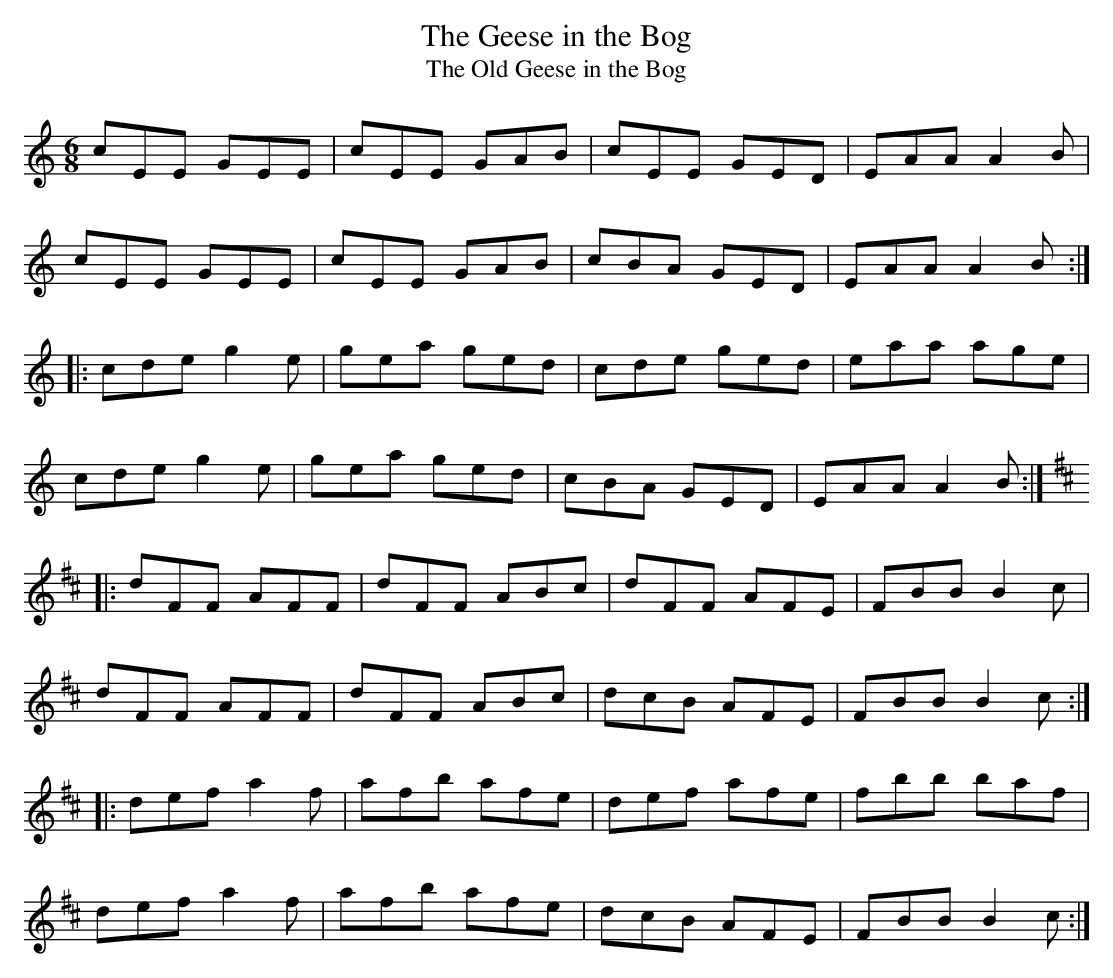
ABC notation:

X:1
T:Geese in the Bog, The
T:Old Geese in the Bog, The
M:6/8
K:C
cEE GEE|cEE GAB|cEE GED|EAA A2B|
cEE GEE|cEE GAB|cBA GED|EAA A2B:|
|:cde g2e|gea ged|cde ged|eaa age|
cde g2e|gea ged|cBA GED|EAA A2B:|
K:D
|:dFF AFF|dFF ABc|dFF AFE|FBB B2c|
dFF AFF|dFF ABc|dcB AFE|FBB B2c:|
|:def a2f|afb afe|def afe|fbb baf|
def a2f|afb afe|dcB AFE|FBB B2c:|
